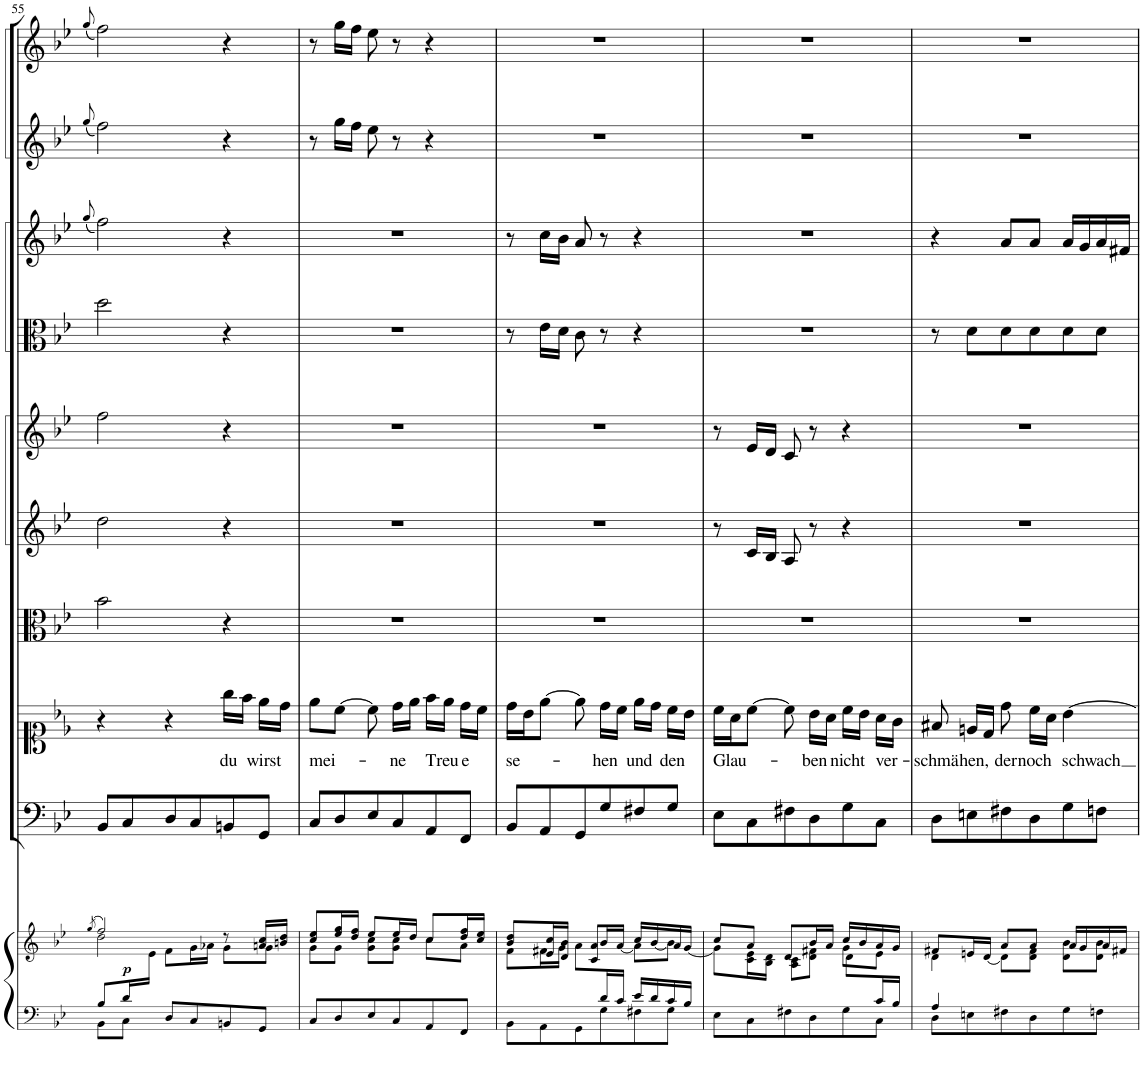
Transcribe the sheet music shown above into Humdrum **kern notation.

**kern	**kern	**dynam	**kern	**kern	**text	**kern	**kern	**kern	**kern	**kern	**kern	**kern
*part10	*part10	*part10	*part9	*part8	*part8	*part7	*part6	*part5	*part4	*part3	*part2	*part1
*staff11	*staff10	*staff10/11	*staff9	*staff8	*staff8	*staff7	*staff6	*staff5	*staff4	*staff3	*staff2	*staff1
*I"Piano reduction	*	*	*I"Continuo	*I"Soprano	*	*I"Viola	*I"Violino II	*I"Violino I	*I"Oboe II (Oboe da caccia)	*I"Oboe I	*I"Flauto II	*I"Flauto I
*I'Pno	*	*	*	*	*	*I'Vla	*I'Vln	*I'Vln	*	*I'Ob	*I'Fl	*I'Fl
!!LO:PB:g=z
*clefF4	*clefG2	*	*clefF4	*clefC1	*	*clefC3	*clefG2	*clefG2	*clefC3	*clefG2	*clefG2	*clefG2
*	*	*	*	*	*	*	*	*	*Trd12c21	*	*	*
*k[b-e-]	*k[b-e-]	*	*k[b-e-]	*k[b-e-]	*	*k[b-e-]	*k[b-e-]	*k[b-e-]	*k[b-e-]	*k[b-e-]	*k[b-e-]	*k[b-e-]
*M3/4	*M3/4	*	*M3/4	*M3/4	*	*M3/4	*M3/4	*M3/4	*M3/4	*M3/4	*M3/4	*M3/4
=55	=55	=55	=55	=55	=55	=55	=55	=55	=55	=55	=55	=55
.	(>8qgg/	.	.	.	.	.	.	.	.	(8qgg/	(8qgg/	(8qgg/
*^	*^	*	*	*	*	*	*	*	*	*	*	*
*	*	*	*^	*	*	*	*	*	*	*	*	*	*	*
*	*	*	*	*^	*	*	*	*	*	*	*	*	*	*	*
8B-/L	8BB-\L	2ff/)	2dd\	8.ryy	8ryy	.	8BB-/L	4r	.	2b-\	2dd\	2ff\	2dd\	2ff\)	2ff\)	2ff\)
!	!	!	!	!	!	!LO:DY:b	!	!	!	!	!	!	!	!	!	!
16d/L	8C\J	.	.	.	2ryy	p	8C/	.	.	.	.	.	.	.	.	.
16ryy	.	.	.	16e-\JJ	.	.	.	.	.	.	.	.	.	.	.	.
.	8D/L	.	.	8f\L	.	.	8D/	4r	.	.	.	.	.	.	.	.
.	8C/	.	.	16g\L	.	.	8C/	.	.	.	.	.	.	.	.	.
.	.	.	.	16a-X\JJ	.	.	.	.	.	.	.	.	.	.	.	.
!	!	!	!	!	!	!	!	!	!LO:LY:b	!	!	!	!	!	!	!
4ryy	8BBn/	8r	8g\L	4ryy	.	.	8BBn/	16gg\LL	du	4r	4r	4r	4r	4r	4r	4r
.	.	.	.	.	.	.	.	16ff\JJ	.	.	.	.	.	.	.	.
!	!	!	!	!	!	!	!	!	!LO:LY:b	!	!	!	!	!	!	!
.	8GG/J	16an/ 16cc/LL	8g\J	.	8ryy	.	8GG/J	16ee-\LL	wirst	.	.	.	.	.	.	.
.	.	16bn/ 16dd/JJ	.	.	.	.	.	16dd\JJ	.	.	.	.	.	.	.	.
*v	*v	*	*	*	*	*	*	*	*	*	*	*	*	*	*	*
=56	=56	=56	=56	=56	=56	=56	=56	=56	=56	=56	=56	=56	=56	=56	=56
!	!	!	!	!	!	!	!	!LO:LY:b	!	!	!	!	!	!	!
*	*	*v	*v	*v	*	*	*	*	*	*	*	*	*	*	*
8C/L	8cc/ 8ee-/L	8g\L	.	8C/L	8ee-\L	mei-	2.r	2.r	2.r	2.r	2.r	8r	8r
8D/	16ee-/ 16gg/L	8g\J	.	8D/	[8cc\J	.	.	.	.	.	.	16gg\LL	16gg\LL
.	16dd/ 16ff/JJ	.	.	.	.	.	.	.	.	.	.	16ff\JJ	16ff\JJ
8E-/	8ee-/L	8g\ 8cc\L	.	8E-/	8cc\]	.	.	.	.	.	.	8ee-\	8ee-\
!	!	!	!	!	!	!LO:LY:b	!	!	!	!	!	!	!
8C/	16ee-/L	8g\ 8cc\J	.	8C/	16dd\LL	-ne	.	.	.	.	.	8r	8r
.	16dd/JJ	.	.	.	16ee-\JJ	.	.	.	.	.	.	.	.
!	!	!	!	!	!	!LO:LY:b	!	!	!	!	!	!	!
8AA/	8cc/L	8cc\L	.	8AA/	16ff\LL	Treu-	.	.	.	.	.	4r	4r
.	.	.	.	.	16ee-\JJ	.	.	.	.	.	.	.	.
!	!	!	!	!	!	!LO:LY:b	!	!	!	!	!	!	!
8FF/J	16dd/ 16ff/L	8a\J	.	8FF/J	16dd\LL	-e	.	.	.	.	.	.	.
.	16cc/ 16ee-/JJ	.	.	.	16cc\JJ	.	.	.	.	.	.	.	.
=57	=57	=57	=57	=57	=57	=57	=57	=57	=57	=57	=57	=57	=57
*^	*	*	*	*	*	*	*	*	*	*	*	*	*
*	*^	*	*	*	*	*	*	*	*	*	*	*	*	*
!	!	!	!	!	!	!	!	!LO:LY:b	!	!	!	!	!	!	!
4.ryy	2ryy	8BB-\L	8b-/ 8dd/L	8f\L	.	8BB-/L	16dd\LL	se-	2.r	2.r	2.r	8r	8r	2.r	2.r
.	.	.	.	.	.	.	16b-\J	.	.	.	.	.	.	.	.
.	.	8AA\	16e-/ 16cc/L	16f#X\L	.	8AA/	[8ee-\J	.	.	.	.	16e-\LL	16cc\LL	.	.
.	.	.	16d/ 16b-/JJ	16g\JJ	.	.	.	.	.	.	.	16d\JJ	16b-\JJ	.	.
.	.	8GG\	8c/ 8a/L	8a\L	.	8GG/	8ee-\]	.	.	.	.	8c\	8a/	.	.
!	!	!	!	!	!	!	!	!LO:LY:b	!	!	!	!	!	!	!
16d/L	.	8G\	16b-/L	8ryy	.	8G/	16dd\LL	-hen	.	.	.	8r	8r	.	.
16c/JJ	.	.	[<16a/JJ	.	.	.	16cc\JJ	.	.	.	.	.	.	.	.
!	!	!	!	!	!	!	!	!LO:LY:b	!	!	!	!	!	!	!
4ryy	16e-/LL	8F#X\	16cc/LL	8a\L]	.	8F#X/	16ee-\LL	und	.	.	.	4r	4r	.	.
.	16d/	.	[<16b-/	.	.	.	16dd\JJ	.	.	.	.	.	.	.	.
!	!	!	!	!	!	!	!	!LO:LY:b	!	!	!	!	!	!	!
.	16c/	8G\J	16a/	8b-\J]	.	8G/J	16cc\LL	den	.	.	.	.	.	.	.
.	16B-/JJ	.	[<16g/JJ	.	.	.	16b-\JJ	.	.	.	.	.	.	.	.
*	*v	*v	*	*	*	*	*	*	*	*	*	*	*	*	*
=58	=58	=58	=58	=58	=58	=58	=58	=58	=58	=58	=58	=58	=58	=58
*	*	*	*^	*	*	*	*	*	*	*	*	*	*	*
!	!	!	!	!	!	!	!	!LO:LY:b	!	!	!	!	!	!	!
2ryy	8E-\L	8cc/L	8g\L]	2ryy	.	8E-\L	16cc\LL	Glau-	2.r	8r	8r	2.r	2.r	2.r	2.r
.	.	.	.	.	.	.	16a\J	.	.	.	.	.	.	.	.
.	8C\	8a/J	16c\ 16e-\L	.	.	8C\	[8cc\J	.	.	16c/LL	16e-/LL	.	.	.	.
.	.	.	16B-\ 16d\JJ	.	.	.	.	.	.	16B-/JJ	16d/JJ	.	.	.	.
.	8F#X\	8d/L	8A\ 8c\L	.	.	8F#X\	8cc\]	.	.	8A/	8c/	.	.	.	.
!	!	!	!	!	!	!	!	!LO:LY:b	!	!	!	!	!	!	!
.	8D\	16b-/L	8d\ 8f#X\J	.	.	8D\	16b-\LL	-ben	.	8r	8r	.	.	.	.
.	.	16a/JJ	.	.	.	.	16a\JJ	.	.	.	.	.	.	.	.
!	!	!	!	!	!	!	!	!LO:LY:b	!	!	!	!	!	!	!
8ryy	8G\	16cc/LL	8g\L	8d\L	.	8G\	16cc\LL	nicht	.	4r	4r	.	.	.	.
.	.	16b-/	.	.	.	.	16b-\JJ	.	.	.	.	.	.	.	.
!	!	!	!	!	!	!	!	!LO:LY:b	!	!	!	!	!	!	!
16c/L	8C\J	16a/	8e-\J	8ryy	.	8C\J	16a\LL	ver-	.	.	.	.	.	.	.
16B-/JJ	.	16g/JJ	.	.	.	.	16g\JJ	.	.	.	.	.	.	.	.
*	*	*	*v	*v	*	*	*	*	*	*	*	*	*	*	*
=59	=59	=59	=59	=59	=59	=59	=59	=59	=59	=59	=59	=59	=59	=59
!	!	!	!	!	!	!	!LO:LY:b	!	!	!	!	!	!	!
4A/	8D\L	8f#X/L	4d\	.	8D\L	8f#X/	-schmä-	2.r	2.r	2.r	8r	4r	2.r	2.r
!	!	!	!	!	!	!	!LO:LY:b	!	!	!	!	!	!	!
.	8En\	16en/L	.	.	8En\	16en/LL	-hen,	.	.	.	8d\L	.	.	.
.	.	[<16d/JJ	.	.	.	16d/JJ	.	.	.	.	.	.	.	.
!	!	!	!	!	!	!	!LO:LY:b	!	!	!	!	!	!	!
2ryy	8F#X\	8a/L	8d\L]	.	8F#X\	8dd\	der	.	.	.	8d\	8a/L	.	.
!	!	!	!	!	!	!	!LO:LY:b	!	!	!	!	!	!	!
.	8D\	8a/J	8d\ 8f#\J	.	8D\	16cc\LL	noch	.	.	.	8d\	8a/J	.	.
.	.	.	.	.	.	16a\JJ	.	.	.	.	.	.	.	.
!	!	!	!	!	!	!	!LO:LY:b	!	!	!	!	!	!	!
.	8G\	16a/LL	8d\ 8b-\L	.	8G\	[4b-\	schwach	.	.	.	8d\	16a/LL	.	.
.	.	16g/	.	.	.	.	.	.	.	.	.	16g/	.	.
.	8Fn\J	16a/	8d\ 8b-\J	.	8Fn\J	.	.	.	.	.	8d\J	16a/	.	.
.	.	16f#X/JJ	.	.	.	.	.	.	.	.	.	16f#X/JJ	.	.
*v	*v	*	*	*	*	*	*	*	*	*	*	*	*	*
*	*v	*v	*	*	*	*	*	*	*	*	*	*	*
=	=	=	=	=	=	=	=	=	=	=	=	=
*-	*-	*-	*-	*-	*-	*-	*-	*-	*-	*-	*-	*-
